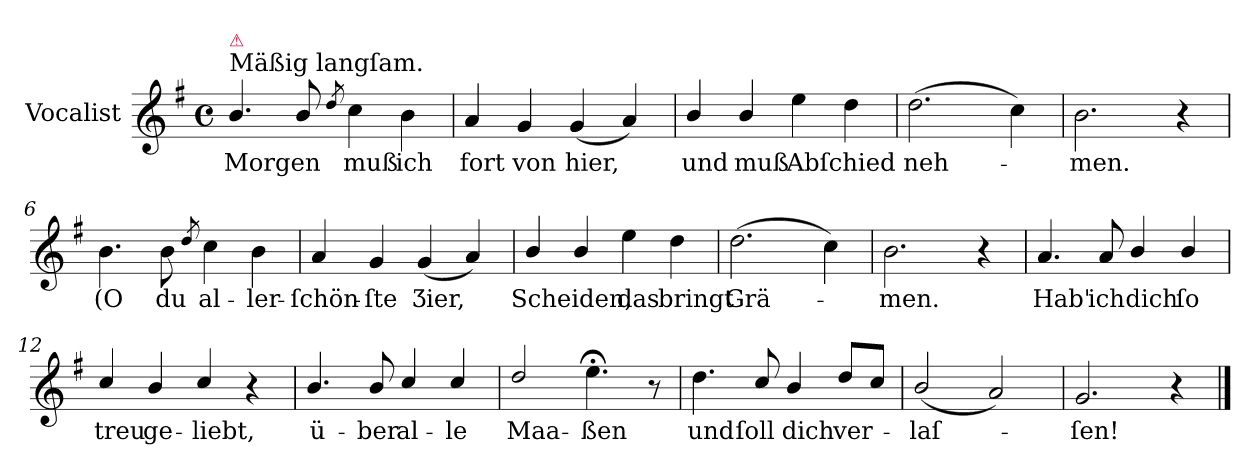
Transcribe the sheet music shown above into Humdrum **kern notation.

**kern	**text
*part1	*part1
*staff1	*staff1
*I"Vocalist	*
*clefG2	*
*k[f#]	*
*G:	*
*M4/4	*
*met(c)	*
=1	=1
!LO:TX:a:t=Mäßig langſam.	!
!LO:TX:a:color=crimson:t=⚠	!
4.b/	Morgen
8b/	.
8qdd	.
4cc	muß
4b	ich
=2	=2
4a	fort
4g	von
(>4g	hier,
4a)	.
=3	=3
4b/	und
4b/	muß
4ee	Abſchied
4dd	.
=4	=4
(2.dd	neh-
4cc)	.
=5	=5
2.b	-men.
4r	.
=6	=6
4.b	(O
8b	du
8qdd	.
4cc	al-
4b	-ler-
=7	=7
4a	-ſchön-
4g	-ſte
(>4g	Ʒier,
4a)	.
=8	=8
4b/	Scheiden,
4b/	.
4ee	das
4dd	bringt
=9	=9
(2.dd	Grä-
4cc)	.
=10	=10
2.b	-men.
4r	.
=11	=11
4.a	Hab'
8a	ich
4b/	dich
4b/	ſo
=12	=12
4cc/	treu
4b/	ge-
4cc/	-liebt,
4r	.
=13	=13
4.b/	ü-
8b/	-ber
4cc/	al-
4cc/	-le
=14	=14
2dd/	Maa-
4.ee;<	-ßen
8r	.
=15	=15
4.dd	und
8cc/	ſoll
4b/	dich
8dd/L	ver-
8ccJ	.
=16	=16
(>2b/	-laſ-
2a)	.
=17	=17
2.g	-ſen!
4r	.
==	==
*-	*-
